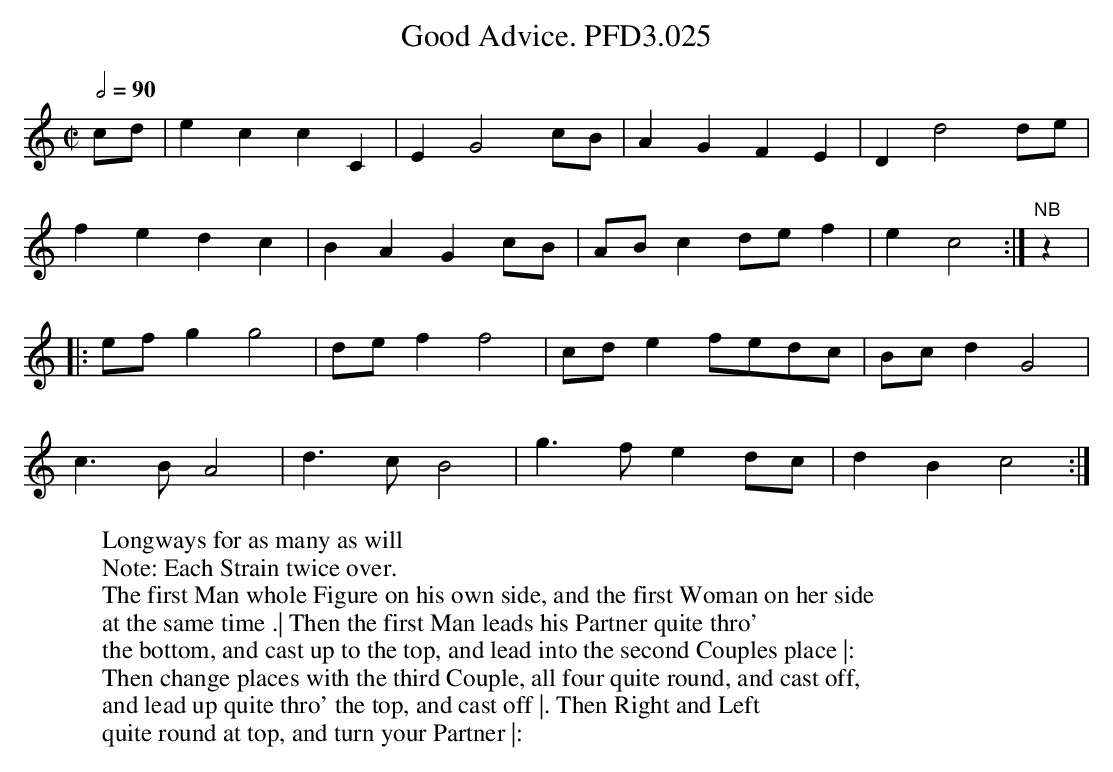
X:1
T:Good Advice. PFD3.025
M:C|
L:1/4
W:Longways for as many as will
W:Note: Each Strain twice over.
W:The first Man whole Figure on his own side, and the first Woman on her side
W:at the same time .| Then the first Man leads his Partner quite thro'
W:the bottom, and cast up to the top, and lead into the second Couples place |:
W:Then change places with the third Couple, all four quite round, and cast off,
W:and lead up quite thro' the top, and cast off |. Then Right and Left
W:quite round at top, and turn your Partner |:
Q:2/4=90
K:C
c/d/ | ec cC | EG2 c/B/ | AG FE | Dd2 d/e/ |
fe dc | BA Gc/B/ | A/B/c d/e/f | e c2 :| "NB" z |
|: e/f/g g2 | d/e/f f2 | c/d/e f/e/d/c/ | B/c/d G2 |
c>B A2 | d>c B2 | g>f ed/c/ | dB c2 :|
